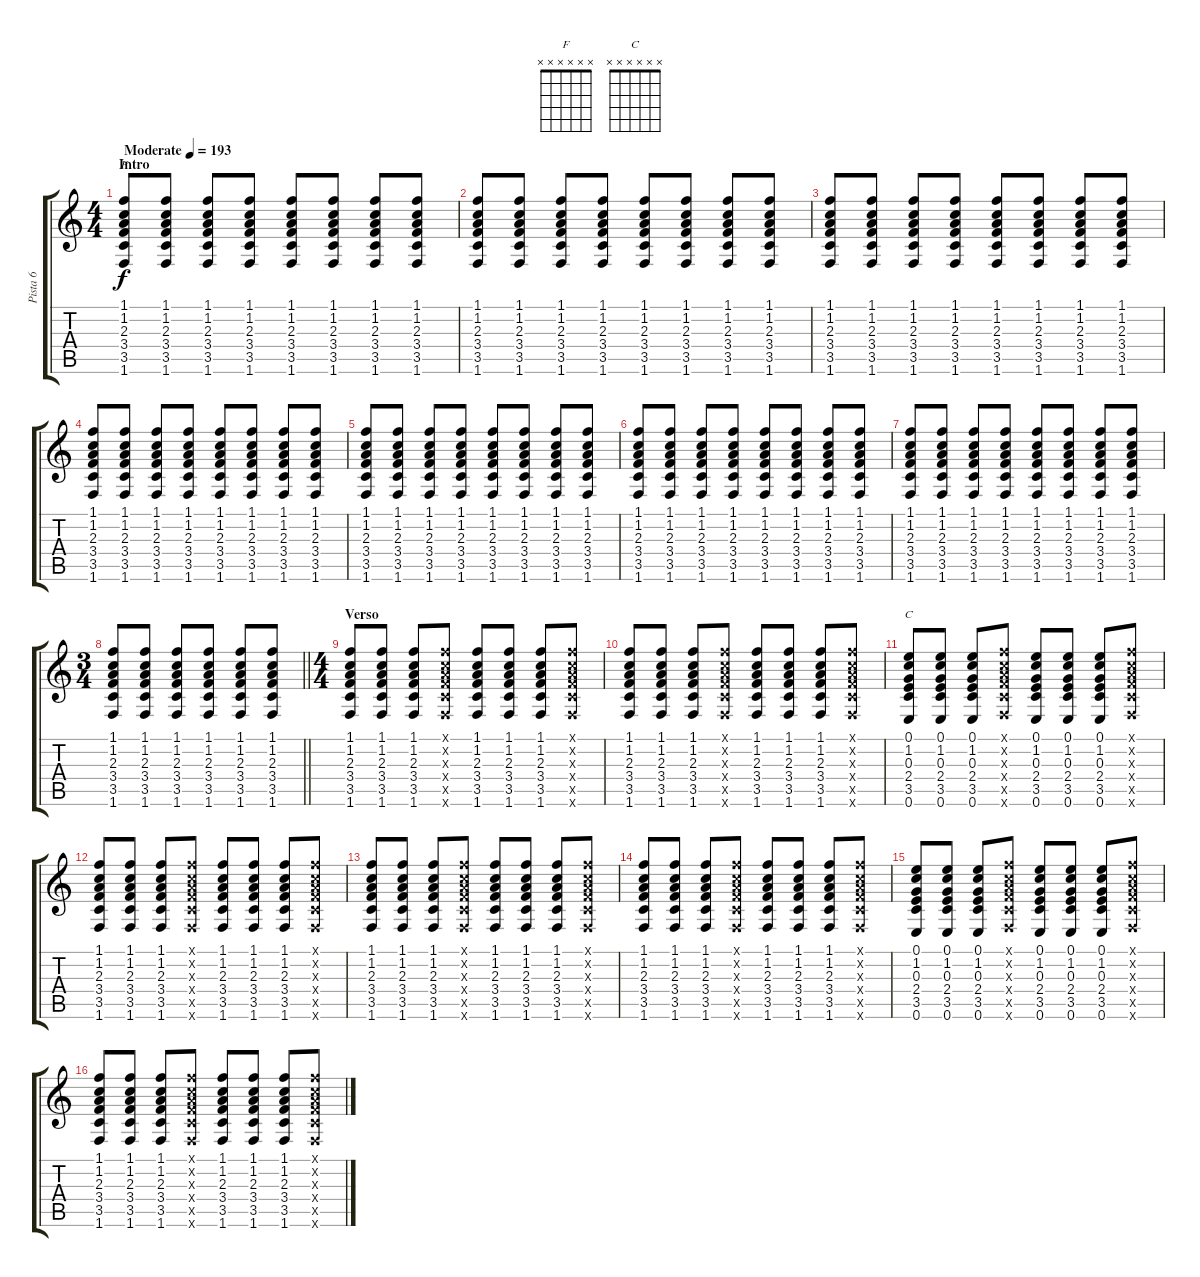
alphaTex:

\track ("Pista 6" "Pista 6") {instrument acousticguitarnylon}
\staff {score tabs}
\tuning (E4 B3 G3 D3 A2 E2) {hide}
\chord ("F" x x x x x x)
\chord ("C" x x x x x x)
\ts (4 4)
\section ("" "Intro")
\tempo (193 "Moderate")
\clef g2
\ks c
(1.1 1.2 2.3 3.4 3.5 1.6).8{ch "F" dy f instrument acousticguitarnylon} (1.1 1.2 2.3 3.4 3.5 1.6).8 (1.1 1.2 2.3 3.4 3.5 1.6).8 (1.1 1.2 2.3 3.4 3.5 1.6).8 (1.1 1.2 2.3 3.4 3.5 1.6).8 (1.1 1.2 2.3 3.4 3.5 1.6).8 (1.1 1.2 2.3 3.4 3.5 1.6).8 (1.1 1.2 2.3 3.4 3.5 1.6).8 |
(1.1 1.2 2.3 3.4 3.5 1.6).8 (1.1 1.2 2.3 3.4 3.5 1.6).8 (1.1 1.2 2.3 3.4 3.5 1.6).8 (1.1 1.2 2.3 3.4 3.5 1.6).8 (1.1 1.2 2.3 3.4 3.5 1.6).8 (1.1 1.2 2.3 3.4 3.5 1.6).8 (1.1 1.2 2.3 3.4 3.5 1.6).8 (1.1 1.2 2.3 3.4 3.5 1.6).8 |
(1.1 1.2 2.3 3.4 3.5 1.6).8 (1.1 1.2 2.3 3.4 3.5 1.6).8 (1.1 1.2 2.3 3.4 3.5 1.6).8 (1.1 1.2 2.3 3.4 3.5 1.6).8 (1.1 1.2 2.3 3.4 3.5 1.6).8 (1.1 1.2 2.3 3.4 3.5 1.6).8 (1.1 1.2 2.3 3.4 3.5 1.6).8 (1.1 1.2 2.3 3.4 3.5 1.6).8 |
(1.1 1.2 2.3 3.4 3.5 1.6).8 (1.1 1.2 2.3 3.4 3.5 1.6).8 (1.1 1.2 2.3 3.4 3.5 1.6).8 (1.1 1.2 2.3 3.4 3.5 1.6).8 (1.1 1.2 2.3 3.4 3.5 1.6).8 (1.1 1.2 2.3 3.4 3.5 1.6).8 (1.1 1.2 2.3 3.4 3.5 1.6).8 (1.1 1.2 2.3 3.4 3.5 1.6).8 |
(1.1 1.2 2.3 3.4 3.5 1.6).8 (1.1 1.2 2.3 3.4 3.5 1.6).8 (1.1 1.2 2.3 3.4 3.5 1.6).8 (1.1 1.2 2.3 3.4 3.5 1.6).8 (1.1 1.2 2.3 3.4 3.5 1.6).8 (1.1 1.2 2.3 3.4 3.5 1.6).8 (1.1 1.2 2.3 3.4 3.5 1.6).8 (1.1 1.2 2.3 3.4 3.5 1.6).8 |
(1.1 1.2 2.3 3.4 3.5 1.6).8 (1.1 1.2 2.3 3.4 3.5 1.6).8 (1.1 1.2 2.3 3.4 3.5 1.6).8 (1.1 1.2 2.3 3.4 3.5 1.6).8 (1.1 1.2 2.3 3.4 3.5 1.6).8 (1.1 1.2 2.3 3.4 3.5 1.6).8 (1.1 1.2 2.3 3.4 3.5 1.6).8 (1.1 1.2 2.3 3.4 3.5 1.6).8 |
(1.1 1.2 2.3 3.4 3.5 1.6).8 (1.1 1.2 2.3 3.4 3.5 1.6).8 (1.1 1.2 2.3 3.4 3.5 1.6).8 (1.1 1.2 2.3 3.4 3.5 1.6).8 (1.1 1.2 2.3 3.4 3.5 1.6).8 (1.1 1.2 2.3 3.4 3.5 1.6).8 (1.1 1.2 2.3 3.4 3.5 1.6).8 (1.1 1.2 2.3 3.4 3.5 1.6).8 |
\ts (3 4)
\barLineRight lightlight
(1.1 1.2 2.3 3.4 3.5 1.6).8 (1.1 1.2 2.3 3.4 3.5 1.6).8 (1.1 1.2 2.3 3.4 3.5 1.6).8 (1.1 1.2 2.3 3.4 3.5 1.6).8 (1.1 1.2 2.3 3.4 3.5 1.6).8 (1.1 1.2 2.3 3.4 3.5 1.6).8 |
\ts (4 4)
\section ("" "Verso")
(1.1 1.2 2.3 3.4 3.5 1.6).8{volume 13} (1.1 1.2 2.3 3.4 3.5 1.6).8 (1.1 1.2 2.3 3.4 3.5 1.6).8 (1.1{x} 1.2{x} 2.3{x} 3.4{x} 3.5{x} 1.6{x}).8 (1.1 1.2 2.3 3.4 3.5 1.6).8 (1.1 1.2 2.3 3.4 3.5 1.6).8 (1.1 1.2 2.3 3.4 3.5 1.6).8 (1.1{x} 1.2{x} 2.3{x} 3.4{x} 3.5{x} 1.6{x}).8 |
(1.1 1.2 2.3 3.4 3.5 1.6).8 (1.1 1.2 2.3 3.4 3.5 1.6).8 (1.1 1.2 2.3 3.4 3.5 1.6).8 (1.1{x} 1.2{x} 2.3{x} 3.4{x} 3.5{x} 1.6{x}).8 (1.1 1.2 2.3 3.4 3.5 1.6).8 (1.1 1.2 2.3 3.4 3.5 1.6).8 (1.1 1.2 2.3 3.4 3.5 1.6).8 (1.1{x} 1.2{x} 2.3{x} 3.4{x} 3.5{x} 1.6{x}).8 |
(0.1 1.2 0.3 2.4 3.5 0.6).8{ch "C"} (0.1 1.2 0.3 2.4 3.5 0.6).8 (0.1 1.2 0.3 2.4 3.5 0.6).8 (1.1{x} 1.2{x} 2.3{x} 3.4{x} 3.5{x} 1.6{x}).8 (0.1 1.2 0.3 2.4 3.5 0.6).8 (0.1 1.2 0.3 2.4 3.5 0.6).8 (0.1 1.2 0.3 2.4 3.5 0.6).8 (1.1{x} 1.2{x} 2.3{x} 3.4{x} 3.5{x} 1.6{x}).8 |
(1.1 1.2 2.3 3.4 3.5 1.6).8 (1.1 1.2 2.3 3.4 3.5 1.6).8 (1.1 1.2 2.3 3.4 3.5 1.6).8 (1.1{x} 1.2{x} 2.3{x} 3.4{x} 3.5{x} 1.6{x}).8 (1.1 1.2 2.3 3.4 3.5 1.6).8 (1.1 1.2 2.3 3.4 3.5 1.6).8 (1.1 1.2 2.3 3.4 3.5 1.6).8 (1.1{x} 1.2{x} 2.3{x} 3.4{x} 3.5{x} 1.6{x}).8 |
(1.1 1.2 2.3 3.4 3.5 1.6).8{volume 13} (1.1 1.2 2.3 3.4 3.5 1.6).8 (1.1 1.2 2.3 3.4 3.5 1.6).8 (1.1{x} 1.2{x} 2.3{x} 3.4{x} 3.5{x} 1.6{x}).8 (1.1 1.2 2.3 3.4 3.5 1.6).8 (1.1 1.2 2.3 3.4 3.5 1.6).8 (1.1 1.2 2.3 3.4 3.5 1.6).8 (1.1{x} 1.2{x} 2.3{x} 3.4{x} 3.5{x} 1.6{x}).8 |
(1.1 1.2 2.3 3.4 3.5 1.6).8 (1.1 1.2 2.3 3.4 3.5 1.6).8 (1.1 1.2 2.3 3.4 3.5 1.6).8 (1.1{x} 1.2{x} 2.3{x} 3.4{x} 3.5{x} 1.6{x}).8 (1.1 1.2 2.3 3.4 3.5 1.6).8 (1.1 1.2 2.3 3.4 3.5 1.6).8 (1.1 1.2 2.3 3.4 3.5 1.6).8 (1.1{x} 1.2{x} 2.3{x} 3.4{x} 3.5{x} 1.6{x}).8 |
(0.1 1.2 0.3 2.4 3.5 0.6).8 (0.1 1.2 0.3 2.4 3.5 0.6).8 (0.1 1.2 0.3 2.4 3.5 0.6).8 (1.1{x} 1.2{x} 2.3{x} 3.4{x} 3.5{x} 1.6{x}).8 (0.1 1.2 0.3 2.4 3.5 0.6).8 (0.1 1.2 0.3 2.4 3.5 0.6).8 (0.1 1.2 0.3 2.4 3.5 0.6).8 (1.1{x} 1.2{x} 2.3{x} 3.4{x} 3.5{x} 1.6{x}).8 |
(1.1 1.2 2.3 3.4 3.5 1.6).8 (1.1 1.2 2.3 3.4 3.5 1.6).8 (1.1 1.2 2.3 3.4 3.5 1.6).8 (1.1{x} 1.2{x} 2.3{x} 3.4{x} 3.5{x} 1.6{x}).8 (1.1 1.2 2.3 3.4 3.5 1.6).8 (1.1 1.2 2.3 3.4 3.5 1.6).8 (1.1 1.2 2.3 3.4 3.5 1.6).8 (1.1{x} 1.2{x} 2.3{x} 3.4{x} 3.5{x} 1.6{x}).8
